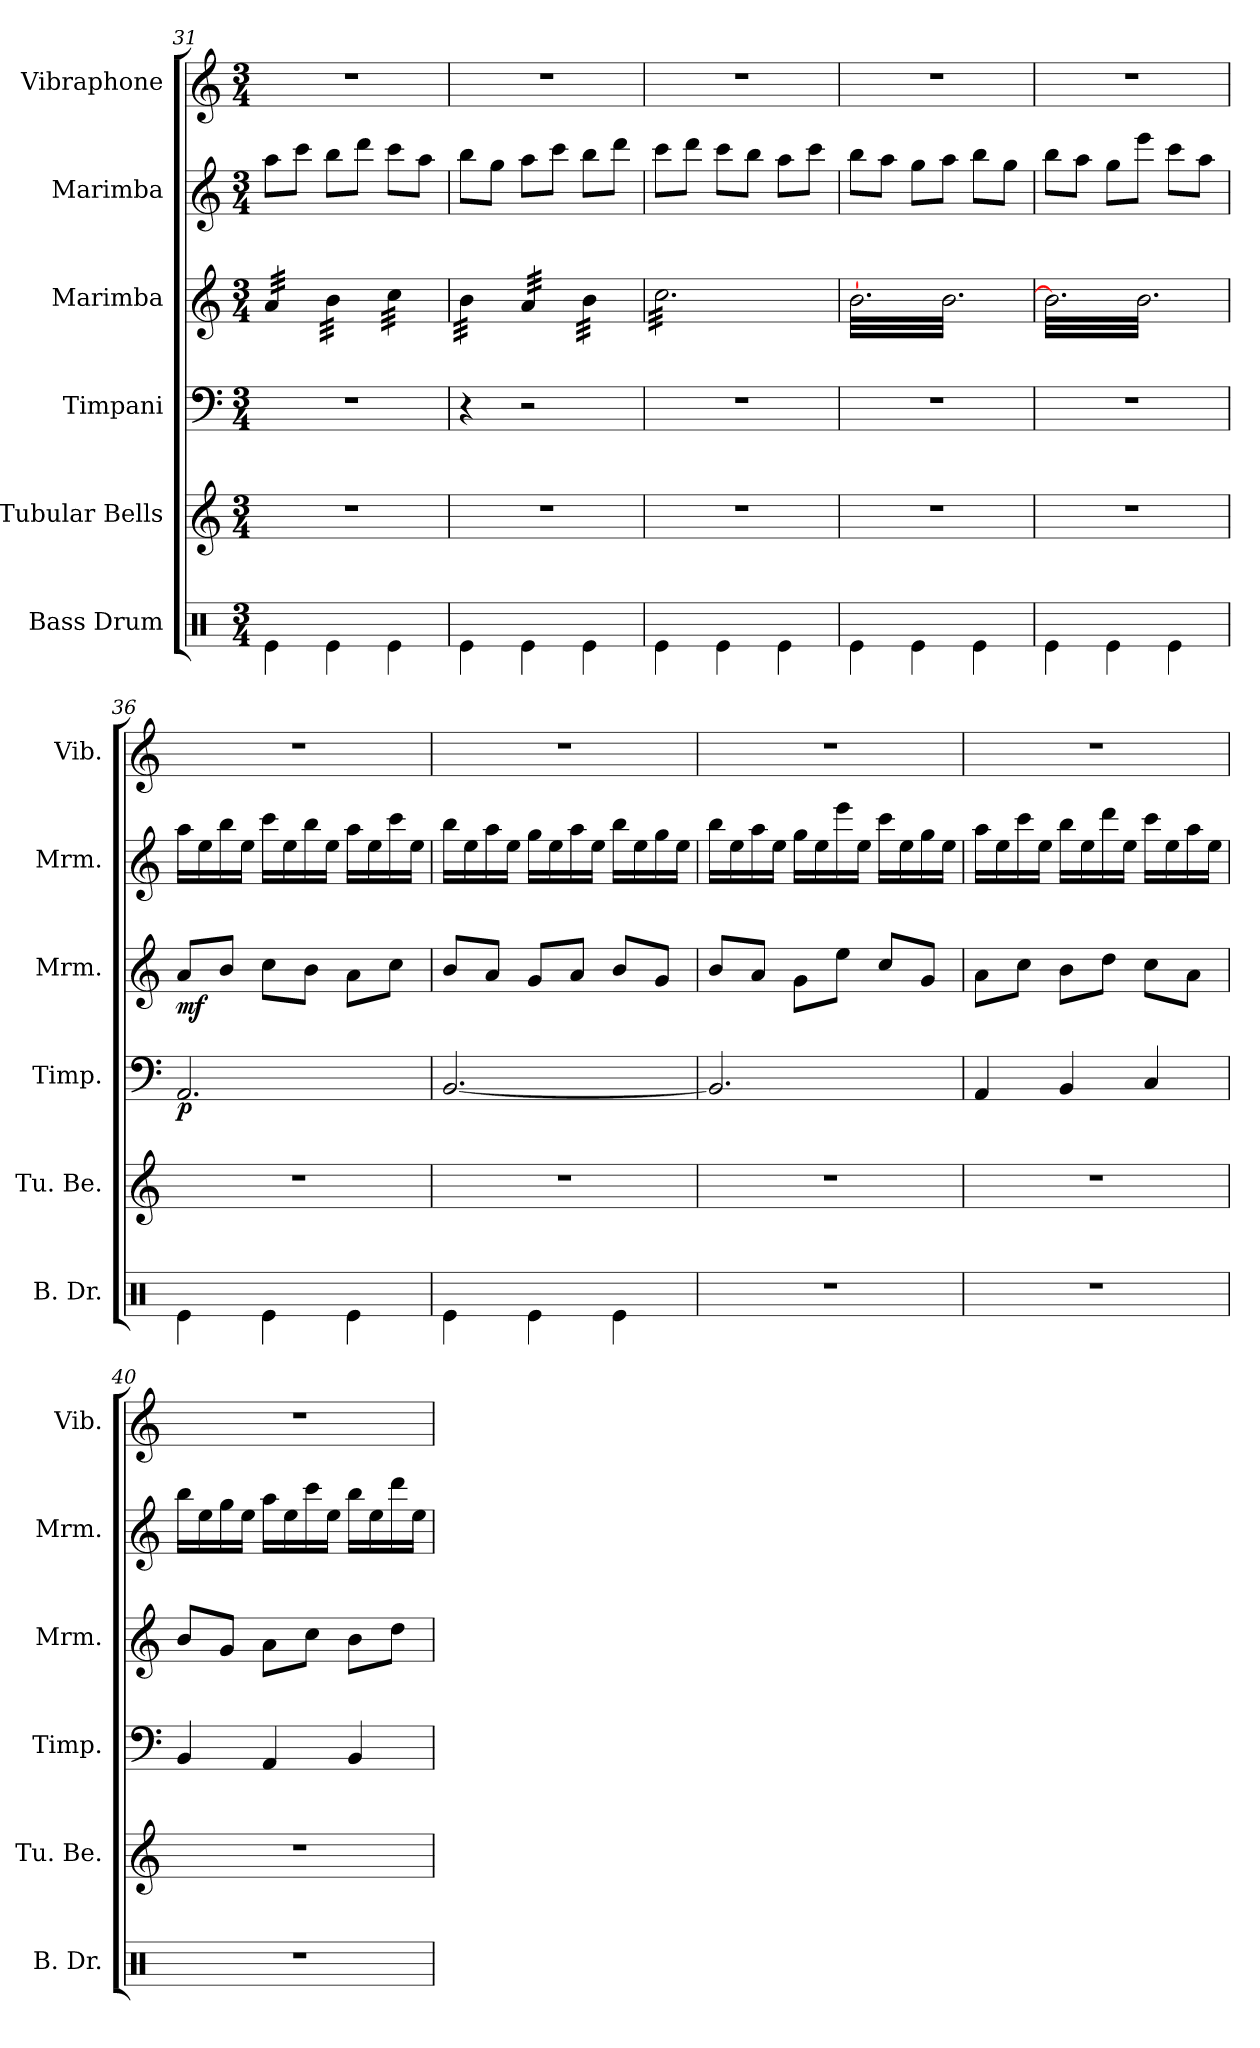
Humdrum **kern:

**kern	**kern	**kern	**dynam	**kern	**dynam	**kern	**kern
*part6	*part5	*part4	*part4	*part3	*part3	*part2	*part1
*staff6	*staff5	*staff4	*staff4	*staff3	*staff3	*staff2	*staff1
*I"Bass Drum	*I"Tubular Bells	*I"Timpani	*	*I"Marimba	*	*I"Marimba	*I"Vibraphone
*I'B. Dr.	*I'Tu. Be.	*I'Timp.	*	*I'Mrm.	*	*I'Mrm.	*I'Vib.
*clefX	*clefG2	*clefF4	*	*clefG2	*	*clefG2	*clefG2
*k[]	*k[]	*k[]	*	*k[]	*	*k[]	*k[]
*M3/4	*M3/4	*M3/4	*	*M3/4	*	*M3/4	*M3/4
=31	=31	=31	=31	=31	=31	=31	=31
*	*	*	*	*tremolo	*	*	*
4Re\	2.r	2.r	.	32a/LLL	.	8aa\L	2.r
.	.	.	.	32a/	.	.	.
.	.	.	.	32a/	.	.	.
.	.	.	.	32a/	.	.	.
.	.	.	.	32a/	.	8ccc\J	.
.	.	.	.	32a/	.	.	.
.	.	.	.	32a/	.	.	.
.	.	.	.	32a/JJJ	.	.	.
4Re\	.	.	.	32b\LLL	.	8bb\L	.
.	.	.	.	32b\	.	.	.
.	.	.	.	32b\	.	.	.
.	.	.	.	32b\	.	.	.
.	.	.	.	32b\	.	8ddd\J	.
.	.	.	.	32b\	.	.	.
.	.	.	.	32b\	.	.	.
.	.	.	.	32b\JJJ	.	.	.
4Re\	.	.	.	32cc\LLL	.	8ccc\L	.
.	.	.	.	32cc\	.	.	.
.	.	.	.	32cc\	.	.	.
.	.	.	.	32cc\	.	.	.
.	.	.	.	32cc\	.	8aa\J	.
.	.	.	.	32cc\	.	.	.
.	.	.	.	32cc\	.	.	.
.	.	.	.	32cc\JJJ	.	.	.
=32	=32	=32	=32	=32	=32	=32	=32
4Re\	2.r	4r	.	32b\LLL	.	8bb\L	2.r
.	.	.	.	32b\	.	.	.
.	.	.	.	32b\	.	.	.
.	.	.	.	32b\	.	.	.
.	.	.	.	32b\	.	8gg\J	.
.	.	.	.	32b\	.	.	.
.	.	.	.	32b\	.	.	.
.	.	.	.	32b\JJJ	.	.	.
4Re\	.	2r	.	32a/LLL	.	8aa\L	.
.	.	.	.	32a/	.	.	.
.	.	.	.	32a/	.	.	.
.	.	.	.	32a/	.	.	.
.	.	.	.	32a/	.	8ccc\J	.
.	.	.	.	32a/	.	.	.
.	.	.	.	32a/	.	.	.
.	.	.	.	32a/JJJ	.	.	.
4Re\	.	.	.	32b\LLL	.	8bb\L	.
.	.	.	.	32b\	.	.	.
.	.	.	.	32b\	.	.	.
.	.	.	.	32b\	.	.	.
.	.	.	.	32b\	.	8ddd\J	.
.	.	.	.	32b\	.	.	.
.	.	.	.	32b\	.	.	.
.	.	.	.	32b\JJJ	.	.	.
=33	=33	=33	=33	=33	=33	=33	=33
4Re\	2.r	2.r	.	32cc\LLL	.	8ccc\L	2.r
.	.	.	.	32cc\	.	.	.
.	.	.	.	32cc\	.	.	.
.	.	.	.	32cc\	.	.	.
.	.	.	.	32cc\	.	8ddd\J	.
.	.	.	.	32cc\	.	.	.
.	.	.	.	32cc\	.	.	.
.	.	.	.	32cc\	.	.	.
4Re\	.	.	.	32cc\	.	8ccc\L	.
.	.	.	.	32cc\	.	.	.
.	.	.	.	32cc\	.	.	.
.	.	.	.	32cc\	.	.	.
.	.	.	.	32cc\	.	8bb\J	.
.	.	.	.	32cc\	.	.	.
.	.	.	.	32cc\	.	.	.
.	.	.	.	32cc\	.	.	.
4Re\	.	.	.	32cc\	.	8aa\L	.
.	.	.	.	32cc\	.	.	.
.	.	.	.	32cc\	.	.	.
.	.	.	.	32cc\	.	.	.
.	.	.	.	32cc\	.	8ccc\J	.
.	.	.	.	32cc\	.	.	.
.	.	.	.	32cc\	.	.	.
.	.	.	.	32cc\JJJ	.	.	.
!!LO:LB:g=z
=34	=34	=34	=34	=34	=34	=34	=34
4Re\	2.r	2.r	.	[32b\LLL	.	8bb\L	2.r
.	.	.	.	32b\	.	.	.
.	.	.	.	32b\	.	.	.
.	.	.	.	32b\	.	.	.
.	.	.	.	32b\	.	8aa\J	.
.	.	.	.	32b\	.	.	.
.	.	.	.	32b\	.	.	.
.	.	.	.	32b\	.	.	.
4Re\	.	.	.	32b\	.	8gg\L	.
.	.	.	.	32b\	.	.	.
.	.	.	.	32b\	.	.	.
.	.	.	.	32b\	.	.	.
.	.	.	.	32b\	.	8aa\J	.
.	.	.	.	32b\	.	.	.
.	.	.	.	32b\	.	.	.
.	.	.	.	32b\	.	.	.
4Re\	.	.	.	32b\	.	8bb\L	.
.	.	.	.	32b\	.	.	.
.	.	.	.	32b\	.	.	.
.	.	.	.	32b\	.	.	.
.	.	.	.	32b\	.	8gg\J	.
.	.	.	.	32b\	.	.	.
.	.	.	.	32b\	.	.	.
.	.	.	.	32b\JJJ	.	.	.
=35	=35	=35	=35	=35	=35	=35	=35
4Re\	2.r	2.r	.	32b\]LLL	.	8bb\L	2.r
.	.	.	.	32b\	.	.	.
.	.	.	.	32b\	.	.	.
.	.	.	.	32b\	.	.	.
.	.	.	.	32b\	.	8aa\J	.
.	.	.	.	32b\	.	.	.
.	.	.	.	32b\	.	.	.
.	.	.	.	32b\	.	.	.
4Re\	.	.	.	32b\	.	8gg\L	.
.	.	.	.	32b\	.	.	.
.	.	.	.	32b\	.	.	.
.	.	.	.	32b\	.	.	.
.	.	.	.	32b\	.	8eee\J	.
.	.	.	.	32b\	.	.	.
.	.	.	.	32b\	.	.	.
.	.	.	.	32b\	.	.	.
4Re\	.	.	.	32b\	.	8ccc\L	.
.	.	.	.	32b\	.	.	.
.	.	.	.	32b\	.	.	.
.	.	.	.	32b\	.	.	.
.	.	.	.	32b\	.	8aa\J	.
.	.	.	.	32b\	.	.	.
.	.	.	.	32b\	.	.	.
.	.	.	.	32b\JJJ	.	.	.
*	*	*	*	*Xtremolo	*	*	*
=36	=36	=36	=36	=36	=36	=36	=36
!	!	!	!LO:DY:b	!	!LO:DY:b	!	!
4Re\	2.r	2.AA/	p	8a/L	mf	16aa\LL	2.r
.	.	.	.	.	.	16ee\	.
.	.	.	.	8b/J	.	16bb\	.
.	.	.	.	.	.	16ee\JJ	.
4Re\	.	.	.	8cc\L	.	16ccc\LL	.
.	.	.	.	.	.	16ee\	.
.	.	.	.	8b\J	.	16bb\	.
.	.	.	.	.	.	16ee\JJ	.
4Re\	.	.	.	8a\L	.	16aa\LL	.
.	.	.	.	.	.	16ee\	.
.	.	.	.	8cc\J	.	16ccc\	.
.	.	.	.	.	.	16ee\JJ	.
=37	=37	=37	=37	=37	=37	=37	=37
4Re\	2.r	[2.BB/	.	8b/L	.	16bb\LL	2.r
.	.	.	.	.	.	16ee\	.
.	.	.	.	8a/J	.	16aa\	.
.	.	.	.	.	.	16ee\JJ	.
4Re\	.	.	.	8g/L	.	16gg\LL	.
.	.	.	.	.	.	16ee\	.
.	.	.	.	8a/J	.	16aa\	.
.	.	.	.	.	.	16ee\JJ	.
4Re\	.	.	.	8b/L	.	16bb\LL	.
.	.	.	.	.	.	16ee\	.
.	.	.	.	8g/J	.	16gg\	.
.	.	.	.	.	.	16ee\JJ	.
!!LO:PB:g=z
=38	=38	=38	=38	=38	=38	=38	=38
2.r	2.r	2.BB/]	.	8b/L	.	16bb\LL	2.r
.	.	.	.	.	.	16ee\	.
.	.	.	.	8a/J	.	16aa\	.
.	.	.	.	.	.	16ee\JJ	.
.	.	.	.	8g\L	.	16gg\LL	.
.	.	.	.	.	.	16ee\	.
.	.	.	.	8ee\J	.	16eee\	.
.	.	.	.	.	.	16ee\JJ	.
.	.	.	.	8cc/L	.	16ccc\LL	.
.	.	.	.	.	.	16ee\	.
.	.	.	.	8g/J	.	16gg\	.
.	.	.	.	.	.	16ee\JJ	.
=39	=39	=39	=39	=39	=39	=39	=39
2.r	2.r	4AA/	.	8a\L	.	16aa\LL	2.r
.	.	.	.	.	.	16ee\	.
.	.	.	.	8cc\J	.	16ccc\	.
.	.	.	.	.	.	16ee\JJ	.
.	.	4BB/	.	8b\L	.	16bb\LL	.
.	.	.	.	.	.	16ee\	.
.	.	.	.	8dd\J	.	16ddd\	.
.	.	.	.	.	.	16ee\JJ	.
.	.	4C/	.	8cc\L	.	16ccc\LL	.
.	.	.	.	.	.	16ee\	.
.	.	.	.	8a\J	.	16aa\	.
.	.	.	.	.	.	16ee\JJ	.
=40	=40	=40	=40	=40	=40	=40	=40
2.r	2.r	4BB/	.	8b/L	.	16bb\LL	2.r
.	.	.	.	.	.	16ee\	.
.	.	.	.	8g/J	.	16gg\	.
.	.	.	.	.	.	16ee\JJ	.
.	.	4AA/	.	8a\L	.	16aa\LL	.
.	.	.	.	.	.	16ee\	.
.	.	.	.	8cc\J	.	16ccc\	.
.	.	.	.	.	.	16ee\JJ	.
.	.	4BB/	.	8b\L	.	16bb\LL	.
.	.	.	.	.	.	16ee\	.
.	.	.	.	8dd\J	.	16ddd\	.
.	.	.	.	.	.	16ee\JJ	.
=	=	=	=	=	=	=	=
*-	*-	*-	*-	*-	*-	*-	*-
